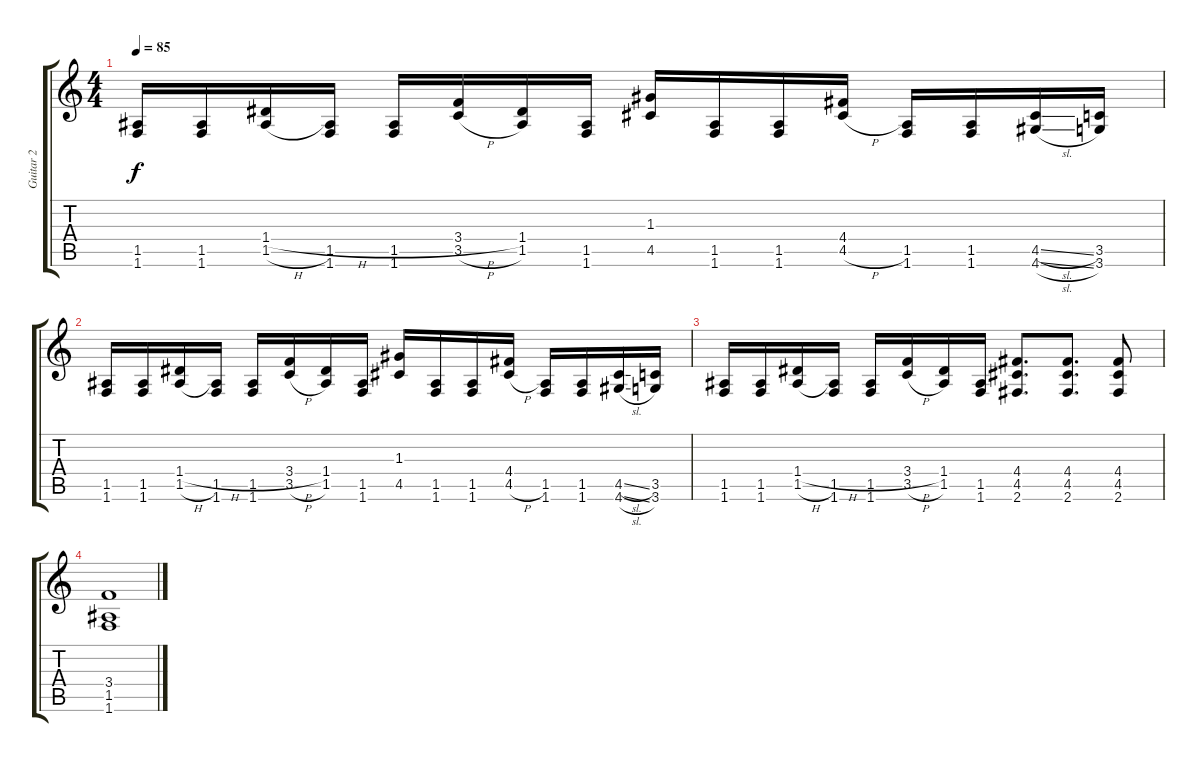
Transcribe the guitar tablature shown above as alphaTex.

\track ("Guitar 2" "Guitar 2") {instrument distortionguitar}
\staff {score tabs}
\tuning (E4 B3 G3 D3 A2 E2) {hide}
\ts (4 4)
\tempo 85
\clef g2
\ks c
(1.5 1.6).16{dy f} (1.5 1.6).16 (1.4{h} 1.5{h}).16 (1.5 1.6).16 (1.5 1.6).16 (3.4{h} 3.5{h}).16 (1.4 1.5).16 (1.5 1.6).16 (1.3 4.5).16 (1.5 1.6).16 (1.5 1.6).16 (4.4 4.5{h}).16 (1.5 1.6).16 (1.5 1.6).16 (4.5{sl} 4.6{sl}).16 (3.5 3.6).16 |
(1.5 1.6).16 (1.5 1.6).16 (1.4{h} 1.5{h}).16 (1.5 1.6).16 (1.5 1.6).16 (3.4{h} 3.5{h}).16 (1.4 1.5).16 (1.5 1.6).16 (1.3 4.5).16 (1.5 1.6).16 (1.5 1.6).16 (4.4 4.5{h}).16 (1.5 1.6).16 (1.5 1.6).16 (4.5{sl} 4.6{sl}).16 (3.5 3.6).16 |
(1.5 1.6).16 (1.5 1.6).16 (1.4{h} 1.5{h}).16 (1.5 1.6).16 (1.5 1.6).16 (3.4{h} 3.5{h}).16 (1.4 1.5).16 (1.5 1.6).16 (4.4 4.5 2.6).8{d} (4.4 4.5 2.6).8{d} (4.4 4.5 2.6).8 |
(3.4 1.5 1.6).1{volume 11}
